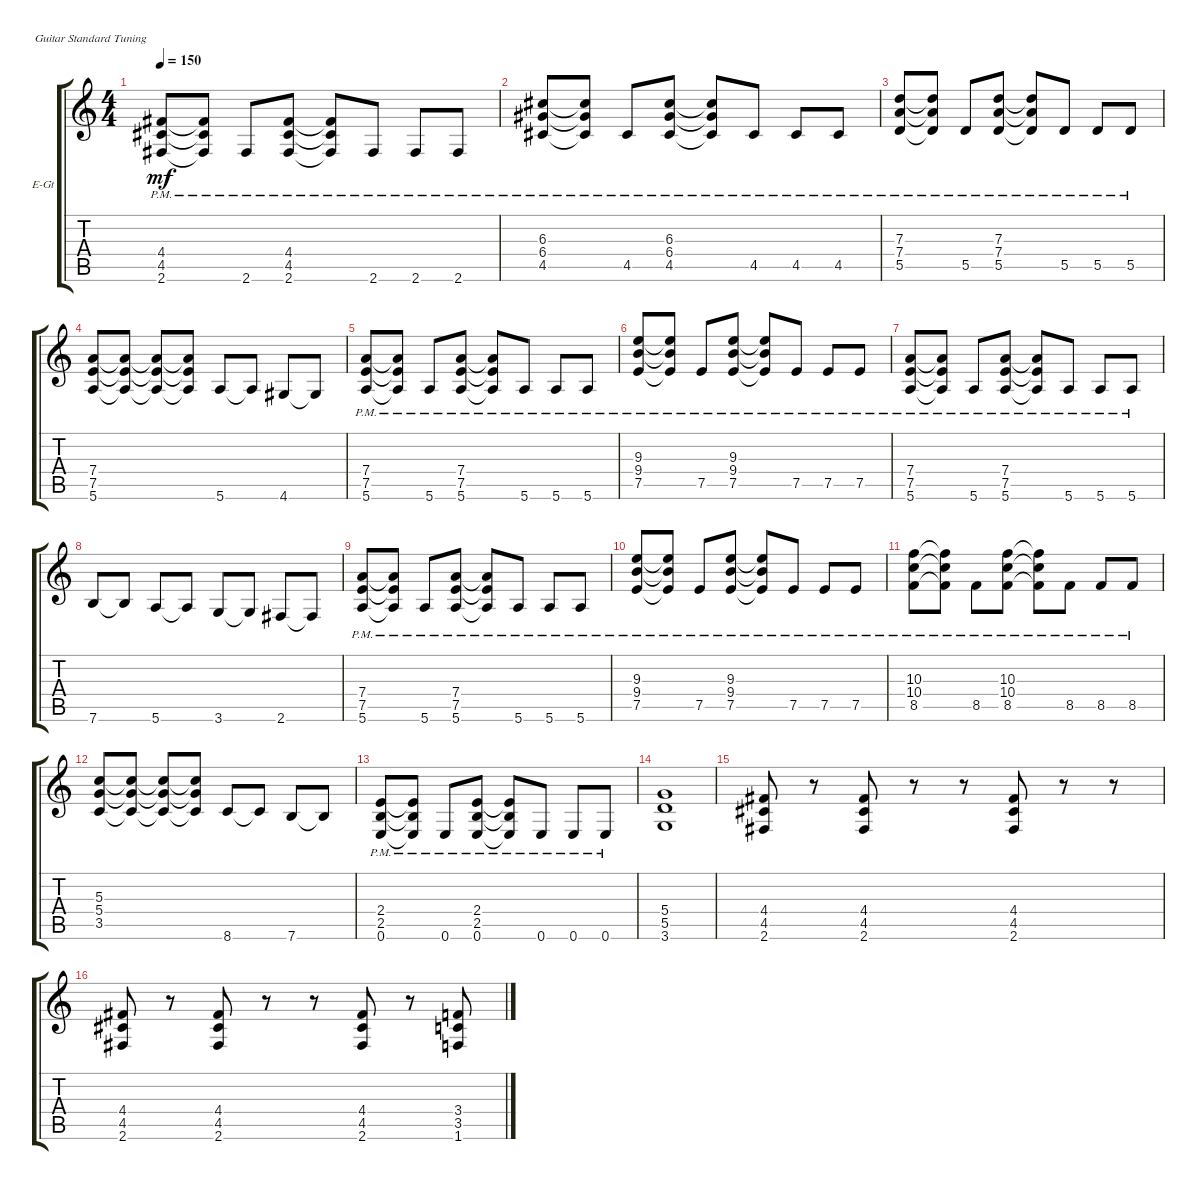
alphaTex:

\defaultSystemsLayout 4
\bracketExtendMode groupsimilarinstruments
\firstSystemTrackNameOrientation horizontal
\otherSystemsTrackNameOrientation horizontal
\track ("Electric Guitar" "E-Gt") {instrument distortionguitar}
\staff {score tabs}
\tuning (E4 B3 G3 D3 A2 E2)
\ts (4 4)
\tempo 150
\clef g2
\ks c
(2.6{pm} 4.5{pm} 4.4{pm}).8{dy mf} (4.4{pm t} 4.5{pm t} 2.6{pm t}).8 2.6{pm}.8 (2.6{pm} 4.5 4.4).8 (2.6{pm t} 4.5{t} 4.4{t}).8 2.6{pm}.8 2.6{pm}.8 2.6{pm}.8 |
(4.5{pm} 6.4 6.3).8 (6.3{t} 6.4{t} 4.5{pm t}).8 4.5{pm}.8 (4.5{pm} 6.4 6.3).8 (6.3{t} 6.4{t} 4.5{pm t}).8 4.5{pm}.8 4.5{pm}.8 4.5{pm}.8 |
(5.5{pm} 7.4 7.3).8 (7.3{t} 7.4{t} 5.5{pm t}).8 5.5{pm}.8 (5.5{pm} 7.4 7.3).8 (7.3{t} 7.4{t} 5.5{pm t}).8 5.5{pm}.8 5.5{pm}.8 5.5{pm}.8 |
(5.6 7.5 7.4).8 (7.4{t} 7.5{t} 5.6{t}).8 (5.6{t} 7.5{t} 7.4{t}).8 (5.6{t} 7.5{t} 7.4{t}).8 5.6.8 5.6{t}.8 4.6.8 4.6{t}.8 |
(5.6{pm} 7.5{pm} 7.4{pm}).8 (7.4{pm t} 7.5{pm t} 5.6{pm t}).8 5.6{pm}.8 (5.6{pm} 7.5 7.4).8 (5.6{pm t} 7.5{t} 7.4{t}).8 5.6{pm}.8 5.6{pm}.8 5.6{pm}.8 |
(7.5{pm} 9.4 9.3).8 (9.3{t} 9.4{t} 7.5{pm t}).8 7.5{pm}.8 (7.5{pm} 9.4 9.3).8 (9.3{t} 9.4{t} 7.5{pm t}).8 7.5{pm}.8 7.5{pm}.8 7.5{pm}.8 |
(5.6{pm} 7.5{pm} 7.4{pm}).8 (7.4{pm t} 7.5{pm t} 5.6{pm t}).8 5.6{pm}.8 (5.6{pm} 7.5 7.4).8 (5.6{pm t} 7.5{t} 7.4{t}).8 5.6{pm}.8 5.6{pm}.8 5.6{pm}.8 |
7.6.8 7.6{t}.8 5.6.8 5.6{t}.8 3.6.8 3.6{t}.8 2.6.8 2.6{t}.8 |
(5.6{pm} 7.5{pm} 7.4{pm}).8 (7.4{pm t} 7.5{pm t} 5.6{pm t}).8 5.6{pm}.8 (5.6{pm} 7.5 7.4).8 (5.6{pm t} 7.5{t} 7.4{t}).8 5.6{pm}.8 5.6{pm}.8 5.6{pm}.8 |
(7.5{pm} 9.4 9.3).8 (9.3{t} 9.4{t} 7.5{pm t}).8 7.5{pm}.8 (7.5{pm} 9.4 9.3).8 (9.3{t} 9.4{t} 7.5{pm t}).8 7.5{pm}.8 7.5{pm}.8 7.5{pm}.8 |
(8.5{pm} 10.4 10.3).8 (10.3{t} 10.4{t} 8.5{pm t}).8 8.5{pm}.8 (8.5{pm} 10.4 10.3).8 (10.3{t} 10.4{t} 8.5{pm t}).8 8.5{pm}.8 8.5{pm}.8 8.5{pm}.8 |
(3.5 5.4 5.3).8 (5.4{t} 3.5{t} 5.3{t}).8 (3.5{t} 5.4{t} 5.3{t}).8 (3.5{t} 5.4{t} 5.3{t}).8 8.6.8 8.6{t}.8 7.6.8 7.6{t}.8 |
(0.6{pm} 2.5{pm} 2.4{pm}).8 (2.4{pm t} 2.5{pm t} 0.6{pm t}).8 0.6{pm}.8 (0.6{pm} 2.5 2.4).8 (0.6{pm t} 2.5{t} 2.4{t}).8 0.6{pm}.8 0.6{pm}.8 0.6{pm}.8 |
(3.6 5.5 5.4).1 |
(2.6 4.5 4.4).8 r.8 (2.6 4.4 4.5).8 r.8 r.8 (2.6 4.5 4.4).8 r.8 r.8 |
(2.6 4.4 4.5).8 r.8 (2.6 4.5 4.4).8 r.8 r.8 (2.6 4.4 4.5).8 r.8 (1.6 3.5 3.4).8
